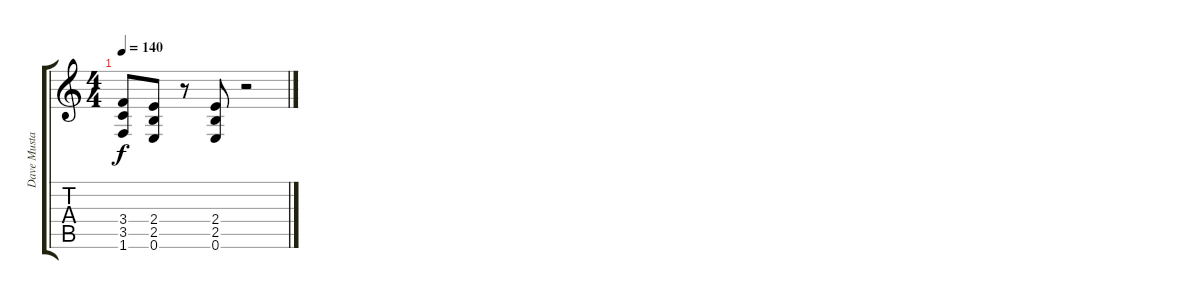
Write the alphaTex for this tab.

\track ("Dave Mustaine" "Dave Musta") {instrument distortionguitar}
\staff {score tabs}
\tuning (E4 B3 G3 D3 A2 E2) {hide}
\ts (4 4)
\tempo 140
\clef g2
\ks c
(3.4 3.5 1.6).8{dy f} (2.4 2.5 0.6).8 r.8 (2.4 2.5 0.6).8 r.2
